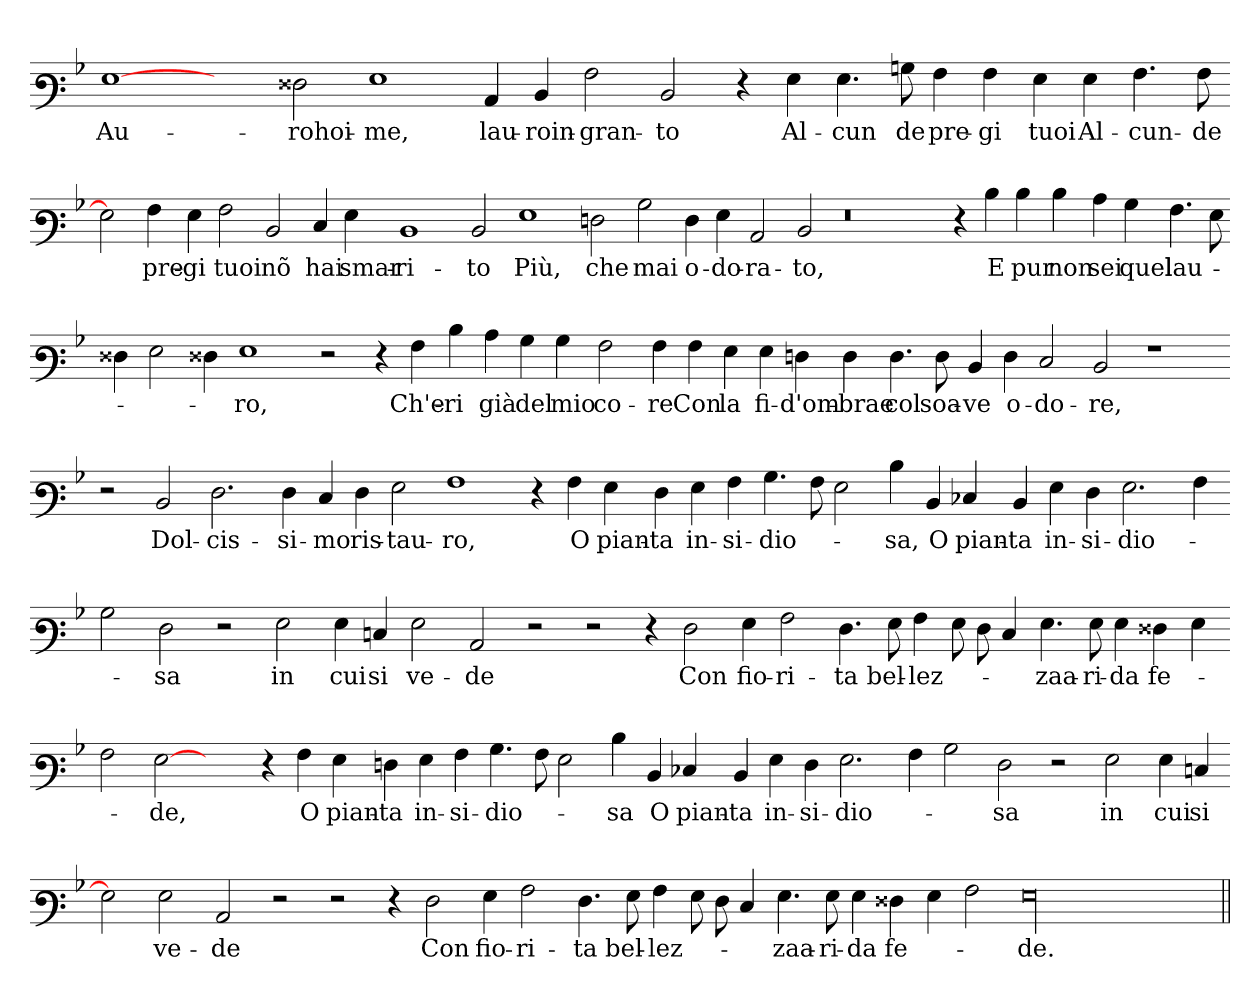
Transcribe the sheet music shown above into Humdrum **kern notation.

**kern	**text
*part1	*part1
*staff1	*staff1
*clefF3	*
*k[b-]	*
=	=
[1G	Au-
2ryy	.
2F##X	rohoi-
1G	me,
4C	lau-
4D	roin-
2A	gran-
2D	to
4r	.
4G	Al-
4.G	cun
8B	de
4A	pre-
4A	gi
4G	tuoi
4G	Al-
4.A	cun-
8A	de
=-	=-
2G]	.
4A	pre-
4G	gi
2A	tuoi
2D	nõ
4E	hai
4G	smar-
1D	ri-
2D	to
1G	Più,
2F	che
2B	mai
4F	o-
4G	do-
2C	ra-
2D	to,
0r	.
4r	.
4d	E
4d	pur
4d	non
4c	sei
4B	quel
4.A	lau-
8G	.
=-	=-
4F##X	.
2G	.
4F##X	.
1G	ro,
2r	.
4r	.
4A	Ch'e-
4d	ri
4c	già
4B	del
4B	mio
2A	co-
4A	re
4A	Con
4G	la
4G	fi-
4F	d'om-
4F	brae
4.F	col
8F	soa-
4D	ve
4F	o-
2E	do-
2D	re,
1r	.
=-	=-
2r	.
2D	Dol-
2.F	cis-
4F	si-
4E	mo
4F	ris-
2G	tau-
1A	ro,
4r	.
4A	O
4G	pian-
4F	ta
4G	in-
4A	si-
4.B	dio-
8A	.
2G	.
4d	sa,
4D	O
4E-X	pian-
4D	ta
4G	in-
4F	si-
2.G	dio-
4A	.
=-	=-
2B	.
2F	sa
2r	.
2G	in
4G	cui
4E	si
2G	ve-
2C	de
2r	.
2r	.
4r	.
2F	Con
4G	fio-
2A	ri-
4.F	ta
8G	bel-
4A	lez-
8G	.
8F	.
4E	.
4.G	zaa-
8G	ri-
4G	da
4F##X	fe-
4G	.
=-	=-
2A	.
[2G	de,
2ryy	.
4r	.
4A	O
4G	pian-
4F	ta
4G	in-
4A	si-
4.B	dio-
8A	.
2G	.
4d	sa
4D	O
4E-X	pian-
4D	ta
4G	in-
4F	si-
2.G	dio-
4A	.
2B	.
2F	sa
2r	.
2G	in
4G	cui
4E	si
=-	=-
2G]	.
2G	ve-
2C	de
2r	.
2r	.
4r	.
2F	Con
4G	fio-
2A	ri-
4.F	ta
8G	bel-
4A	lez-
8G	.
8F	.
4E	.
4.G	zaa-
8G	ri-
4G	da
4F##X	fe-
4G	.
2A	.
00G	de.
=||	=||
*-	*-
